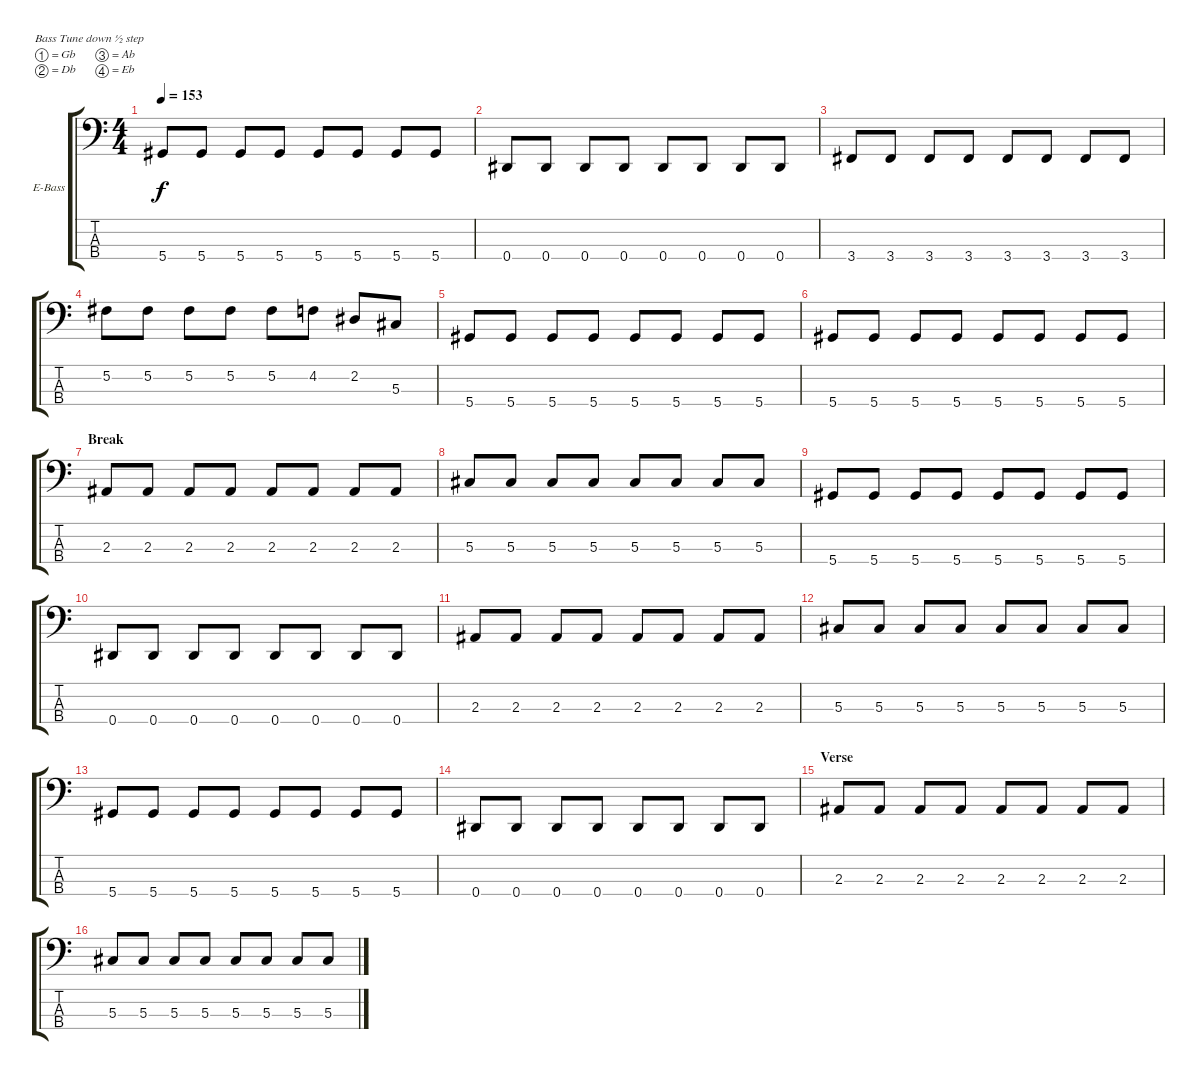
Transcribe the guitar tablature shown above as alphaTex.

\bracketExtendMode groupsimilarinstruments
\firstSystemTrackNameOrientation horizontal
\otherSystemsTrackNameOrientation horizontal
\track ("Bass" "E-Bass") {instrument electricbasspick}
\staff {score tabs}
\tuning (Gb2 Db2 Ab1 Eb1)
\ts (4 4)
\tempo 153
\clef f4
\ks c
5.4.8{dy f} 5.4.8 5.4.8 5.4.8 5.4.8 5.4.8 5.4.8 5.4.8 |
0.4.8 0.4.8 0.4.8 0.4.8 0.4.8 0.4.8 0.4.8 0.4.8 |
3.4.8 3.4.8 3.4.8 3.4.8 3.4.8 3.4.8 3.4.8 3.4.8 |
5.2.8 5.2.8 5.2.8 5.2.8 5.2.8 4.2.8 2.2.8 5.3.8 |
5.4.8 5.4.8 5.4.8 5.4.8 5.4.8 5.4.8 5.4.8 5.4.8 |
5.4.8 5.4.8 5.4.8 5.4.8 5.4.8 5.4.8 5.4.8 5.4.8 |
\section ("" "Break")
2.3.8 2.3.8 2.3.8 2.3.8 2.3.8 2.3.8 2.3.8 2.3.8 |
5.3.8 5.3.8 5.3.8 5.3.8 5.3.8 5.3.8 5.3.8 5.3.8 |
5.4.8 5.4.8 5.4.8 5.4.8 5.4.8 5.4.8 5.4.8 5.4.8 |
0.4.8 0.4.8 0.4.8 0.4.8 0.4.8 0.4.8 0.4.8 0.4.8 |
2.3.8 2.3.8 2.3.8 2.3.8 2.3.8 2.3.8 2.3.8 2.3.8 |
5.3.8 5.3.8 5.3.8 5.3.8 5.3.8 5.3.8 5.3.8 5.3.8 |
5.4.8 5.4.8 5.4.8 5.4.8 5.4.8 5.4.8 5.4.8 5.4.8 |
0.4.8 0.4.8 0.4.8 0.4.8 0.4.8 0.4.8 0.4.8 0.4.8 |
\section ("" "Verse ")
2.3.8 2.3.8 2.3.8 2.3.8 2.3.8 2.3.8 2.3.8 2.3.8 |
5.3.8 5.3.8 5.3.8 5.3.8 5.3.8 5.3.8 5.3.8 5.3.8
